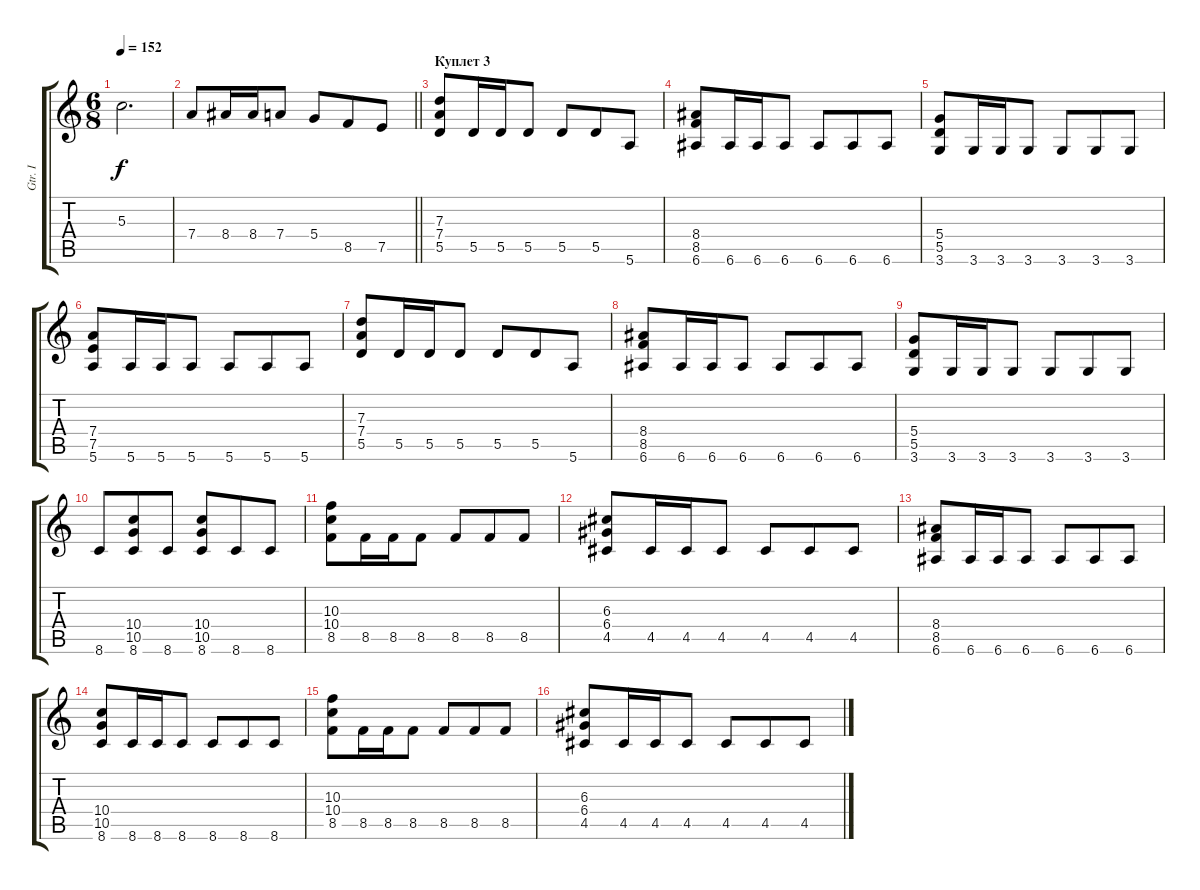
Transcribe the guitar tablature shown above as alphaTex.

\track ("Gtr. I" "Gtr. I") {instrument distortionguitar}
\staff {score tabs}
\tuning (E4 B3 G3 D3 A2 E2) {hide}
\ts (6 8)
\tempo 152
\clef g2
\ks c
5.3{t}.2{d dy f} |
\barLineRight lightlight
7.4.8 8.4.16 8.4.16 7.4.8 5.4.8 8.5.8 7.5.8 |
\section ("" "Куплет 3")
(7.3 7.4 5.5).8 5.5.16 5.5.16 5.5.8 5.5.8 5.5.8 5.6.8 |
(8.4 8.5 6.6).8 6.6.16 6.6.16 6.6.8 6.6.8 6.6.8 6.6.8 |
(5.4 5.5 3.6).8 3.6.16 3.6.16 3.6.8 3.6.8 3.6.8 3.6.8 |
(7.4 7.5 5.6).8 5.6.16 5.6.16 5.6.8 5.6.8 5.6.8 5.6.8 |
(7.3 7.4 5.5).8 5.5.16 5.5.16 5.5.8 5.5.8 5.5.8 5.6.8 |
(8.4 8.5 6.6).8 6.6.16 6.6.16 6.6.8 6.6.8 6.6.8 6.6.8 |
(5.4 5.5 3.6).8 3.6.16 3.6.16 3.6.8 3.6.8 3.6.8 3.6.8 |
8.6.8 (10.4 10.5 8.6).8 8.6.8 (10.4 10.5 8.6).8 8.6.8 8.6.8 |
(10.3 10.4 8.5).8 8.5.16 8.5.16 8.5.8 8.5.8 8.5.8 8.5.8 |
(6.3 6.4 4.5).8 4.5.16 4.5.16 4.5.8 4.5.8 4.5.8 4.5.8 |
(8.4 8.5 6.6).8 6.6.16 6.6.16 6.6.8 6.6.8 6.6.8 6.6.8 |
(10.4 10.5 8.6).8 8.6.16 8.6.16 8.6.8 8.6.8 8.6.8 8.6.8 |
(10.3 10.4 8.5).8 8.5.16 8.5.16 8.5.8 8.5.8 8.5.8 8.5.8 |
(6.3 6.4 4.5).8 4.5.16 4.5.16 4.5.8 4.5.8 4.5.8 4.5.8
